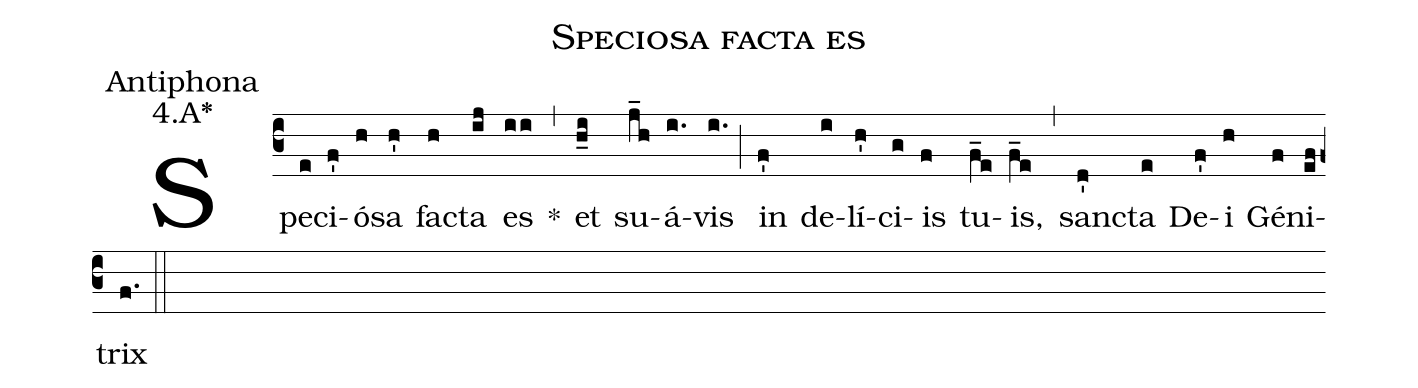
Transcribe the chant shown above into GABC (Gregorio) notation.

name:Speciosa facta es;
office-part:Antiphona;
mode:4.A*;
%%
(c3) Spe(e)ci(f')ó(h)sa(h') fa(h)cta(ij) es(ii) *(,) et(h_i) su(j_h)á(i.)vis(i.) (;) in(f') de(i)lí(h')ci(g)is(f) tu(f_e)is,(f_e) (,) san(d')cta(e) De(f')i(h) Gé(f)ni(ef)trix(f.) (::)
